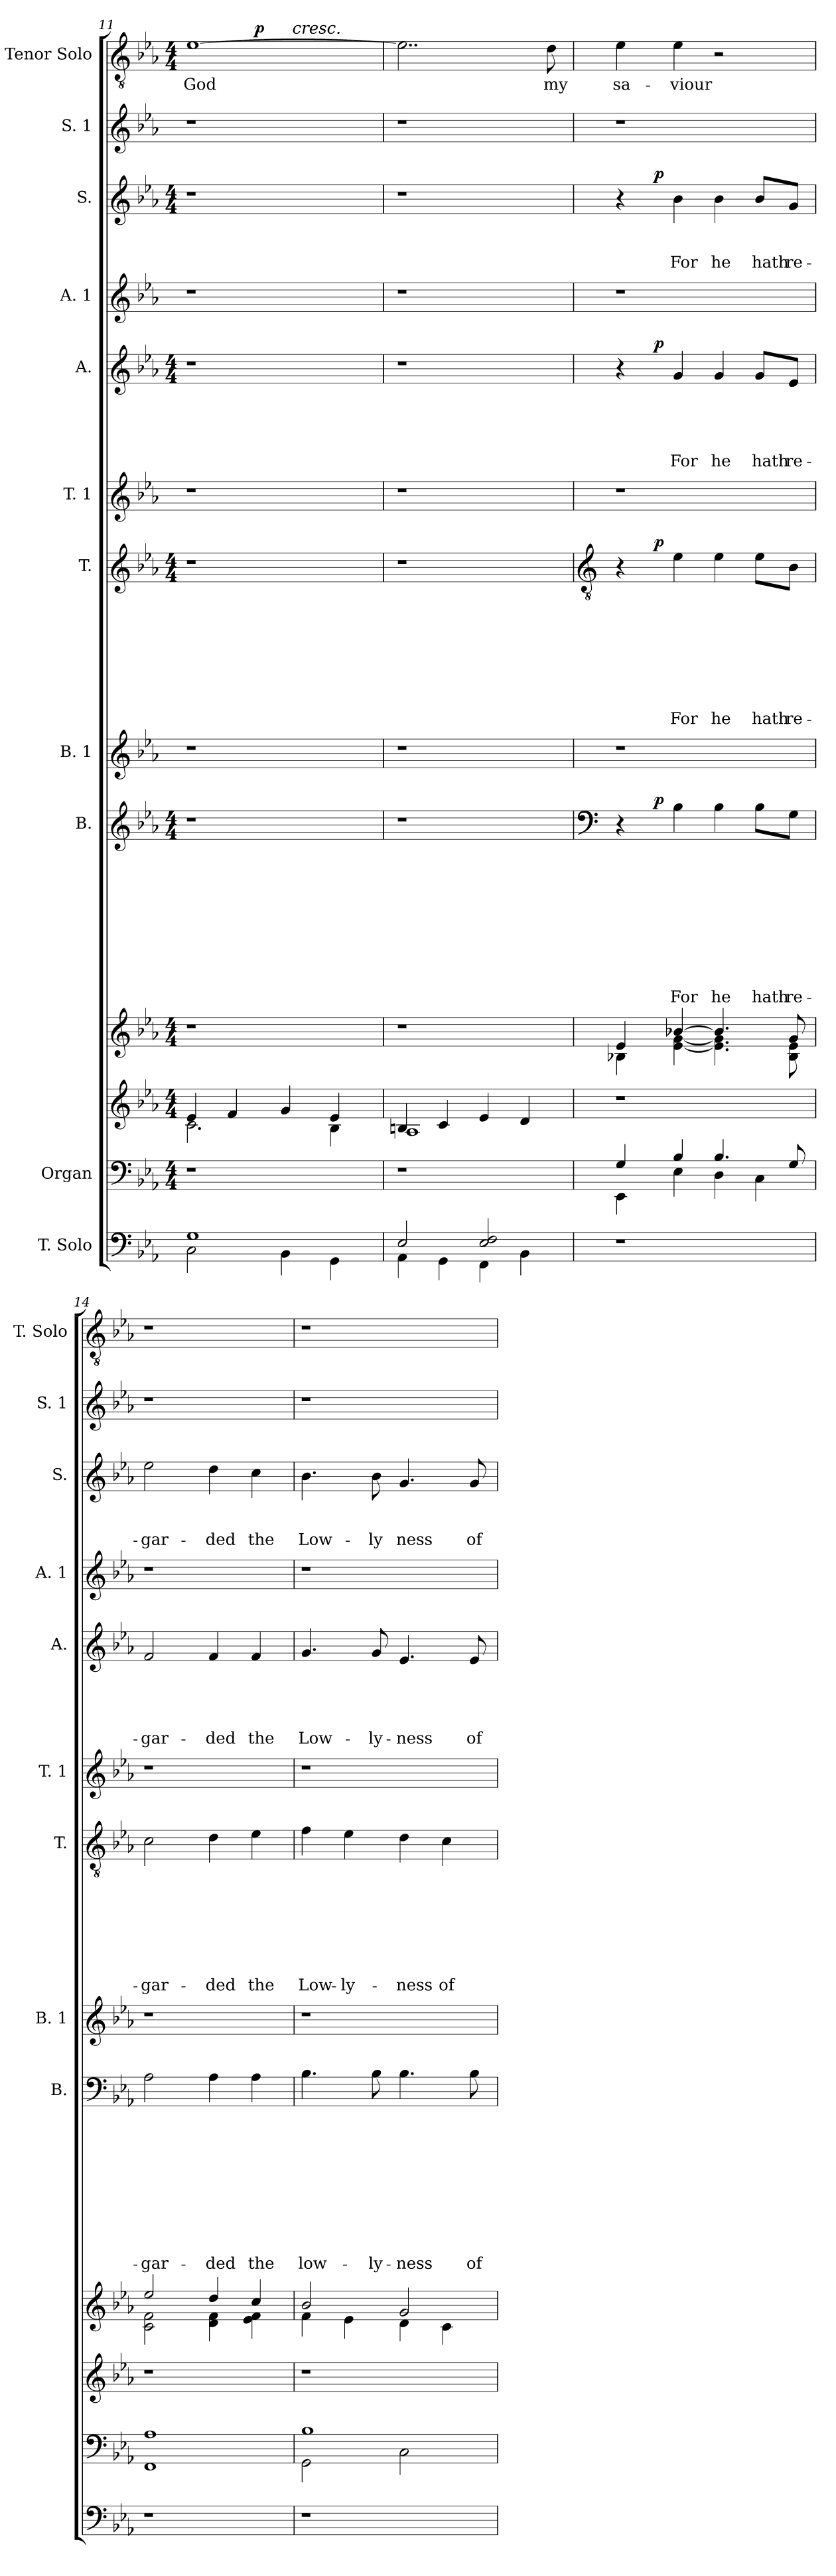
**kern	**kern	**kern	**kern	**kern	**text	**text	**text	**text	**text	**text	**text	**text	**text	**text	**dynam	**kern	**kern	**text	**text	**text	**text	**text	**text	**text	**text	**dynam	**kern	**kern	**text	**text	**text	**text	**text	**dynam	**kern	**kern	**text	**text	**text	**dynam	**kern	**kern	**text	**dynam
*part13	*part12	*part11	*part10	*part9	*part9	*part9	*part9	*part9	*part9	*part9	*part9	*part9	*part9	*part9	*part9	*part8	*part7	*part7	*part7	*part7	*part7	*part7	*part7	*part7	*part7	*part7	*part6	*part5	*part5	*part5	*part5	*part5	*part5	*part5	*part4	*part3	*part3	*part3	*part3	*part3	*part2	*part1	*part1	*part1
*staff13	*staff12	*staff11	*staff10	*staff9	*staff9	*staff9	*staff9	*staff9	*staff9	*staff9	*staff9	*staff9	*staff9	*staff9	*staff9	*staff8	*staff7	*staff7	*staff7	*staff7	*staff7	*staff7	*staff7	*staff7	*staff7	*staff7	*staff6	*staff5	*staff5	*staff5	*staff5	*staff5	*staff5	*staff5	*staff4	*staff3	*staff3	*staff3	*staff3	*staff3	*staff2	*staff1	*staff1	*staff1
*I"T. Solo	*I"Organ	*	*	*I"B.	*	*	*	*	*	*	*	*	*	*	*	*I"B. 1	*I"T.	*	*	*	*	*	*	*	*	*	*I"T. 1	*I"A.	*	*	*	*	*	*	*I"A. 1	*I"S.	*	*	*	*	*I"S. 1	*I"Tenor Solo	*	*
*	*	*	*	*I'B.	*	*	*	*	*	*	*	*	*	*	*	*I'B. 1	*I'T.	*	*	*	*	*	*	*	*	*	*I'T. 1	*I'A.	*	*	*	*	*	*	*I'A. 1	*I'S.	*	*	*	*	*I'S. 1	*I'T. Solo	*	*
*clefF4	*clefF4	*clefG2	*clefG2	*clefG2	*	*	*	*	*	*	*	*	*	*	*	*clefG2	*clefG2	*	*	*	*	*	*	*	*	*	*clefG2	*clefG2	*	*	*	*	*	*	*clefG2	*clefG2	*	*	*	*	*clefG2	*clefGv2	*	*
*k[b-e-a-]	*k[b-e-a-]	*k[b-e-a-]	*k[b-e-a-]	*k[b-e-a-]	*	*	*	*	*	*	*	*	*	*	*	*k[b-e-a-]	*k[b-e-a-]	*	*	*	*	*	*	*	*	*	*k[b-e-a-]	*k[b-e-a-]	*	*	*	*	*	*	*k[b-e-a-]	*k[b-e-a-]	*	*	*	*	*k[b-e-a-]	*k[b-e-a-]	*	*
*E-:	*E-:	*E-:	*E-:	*E-:	*	*	*	*	*	*	*	*	*	*	*	*E-:	*E-:	*	*	*	*	*	*	*	*	*	*E-:	*E-:	*	*	*	*	*	*	*E-:	*E-:	*	*	*	*	*E-:	*E-:	*	*
*	*M4/4	*M4/4	*M4/4	*M4/4	*	*	*	*	*	*	*	*	*	*	*	*	*M4/4	*	*	*	*	*	*	*	*	*	*	*M4/4	*	*	*	*	*	*	*	*M4/4	*	*	*	*	*	*M4/4	*	*
=11	=11	=11	=11	=11	=11	=11	=11	=11	=11	=11	=11	=11	=11	=11	=11	=11	=11	=11	=11	=11	=11	=11	=11	=11	=11	=11	=11	=11	=11	=11	=11	=11	=11	=11	=11	=11	=11	=11	=11	=11	=11	=11	=11	=11
*^	*	*^	*	*	*	*	*	*	*	*	*	*	*	*	*	*	*	*	*	*	*	*	*	*	*	*	*	*	*	*	*	*	*	*	*	*	*	*	*	*	*	*	*	*
!	!	!	!	!	!	!	!	!	!	!	!	!	!	!	!	!	!	!	!	!	!	!	!	!	!	!	!	!	!	!	!	!	!	!	!	!	!	!	!	!	!	!	!	!LO:TX:a:i:t=subito	!	!
!	!	!	!	!	!	!	!	!	!	!	!	!	!	!	!	!	!	!	!	!	!	!	!	!	!	!	!	!	!	!	!	!	!	!	!	!	!	!	!	!	!	!	!	!	!LO:LY:b	!
*	*	*	*	*	*	*	*	*	*	*	*	*	*	*	*	*	*	*	*	*	*	*	*	*	*	*	*	*	*	*	*	*	*	*	*	*	*	*	*	*	*	*	*	*^	*	*
*	*	*	*	*	*	*	*	*	*	*	*	*	*	*	*	*	*	*	*	*	*	*	*	*	*	*	*	*	*	*	*	*	*	*	*	*	*	*	*	*	*	*	*	*	*^	*	*
1G	2C\	1r	4e-/	2.c\	1r	1r	.	.	.	.	.	.	.	.	.	.	.	1r	1r	.	.	.	.	.	.	.	.	.	1r	1r	.	.	.	.	.	.	1r	1r	.	.	.	.	1r	[>1e-	4.ryy	2ryy	God	.
.	.	.	4f/	.	.	.	.	.	.	.	.	.	.	.	.	.	.	.	.	.	.	.	.	.	.	.	.	.	.	.	.	.	.	.	.	.	.	.	.	.	.	.	.	.	.	.	.	.
!	!	!	!	!	!	!	!	!	!	!	!	!	!	!	!	!	!	!	!	!	!	!	!	!	!	!	!	!	!	!	!	!	!	!	!	!	!	!	!	!	!	!	!	!	!	!	!	!LO:DY:a
.	.	.	.	.	.	.	.	.	.	.	.	.	.	.	.	.	.	.	.	.	.	.	.	.	.	.	.	.	.	.	.	.	.	.	.	.	.	.	.	.	.	.	.	.	2ryy	.	.	p
.	4BB-\	.	4g/	.	.	.	.	.	.	.	.	.	.	.	.	.	.	.	.	.	.	.	.	.	.	.	.	.	.	.	.	.	.	.	.	.	.	.	.	.	.	.	.	.	.	32ryy	.	.
!	!	!	!	!	!	!	!	!	!	!	!	!	!	!	!	!	!	!	!	!	!	!	!	!	!	!	!	!	!	!	!	!	!	!	!	!	!	!	!	!	!	!	!	!	!	!LO:TX:a:i:t=cresc.	!	!
.	.	.	.	.	.	.	.	.	.	.	.	.	.	.	.	.	.	.	.	.	.	.	.	.	.	.	.	.	.	.	.	.	.	.	.	.	.	.	.	.	.	.	.	.	.	4...ryy	.	.
.	4GG\	.	4e-/	4B-\	.	.	.	.	.	.	.	.	.	.	.	.	.	.	.	.	.	.	.	.	.	.	.	.	.	.	.	.	.	.	.	.	.	.	.	.	.	.	.	.	.	.	.	.
.	.	.	.	.	.	.	.	.	.	.	.	.	.	.	.	.	.	.	.	.	.	.	.	.	.	.	.	.	.	.	.	.	.	.	.	.	.	.	.	.	.	.	.	.	8ryy	.	.	.
*	*	*	*	*	*	*	*	*	*	*	*	*	*	*	*	*	*	*	*	*	*	*	*	*	*	*	*	*	*	*	*	*	*	*	*	*	*	*	*	*	*	*	*	*v	*v	*v	*	*
=12	=12	=12	=12	=12	=12	=12	=12	=12	=12	=12	=12	=12	=12	=12	=12	=12	=12	=12	=12	=12	=12	=12	=12	=12	=12	=12	=12	=12	=12	=12	=12	=12	=12	=12	=12	=12	=12	=12	=12	=12	=12	=12	=12	=12	=12	=12
2E-/	4AA-\	1r	4Bn/	1A-	1r	1r	.	.	.	.	.	.	.	.	.	.	.	1r	1r	.	.	.	.	.	.	.	.	.	1r	1r	.	.	.	.	.	.	1r	1r	.	.	.	.	1r	2..e-\]	.	.
.	4GG\	.	4c/	.	.	.	.	.	.	.	.	.	.	.	.	.	.	.	.	.	.	.	.	.	.	.	.	.	.	.	.	.	.	.	.	.	.	.	.	.	.	.	.	.	.	.
2E-/ 2F/	4FF\	.	4e-/	.	.	.	.	.	.	.	.	.	.	.	.	.	.	.	.	.	.	.	.	.	.	.	.	.	.	.	.	.	.	.	.	.	.	.	.	.	.	.	.	.	.	.
.	4BB-\	.	4d/	.	.	.	.	.	.	.	.	.	.	.	.	.	.	.	.	.	.	.	.	.	.	.	.	.	.	.	.	.	.	.	.	.	.	.	.	.	.	.	.	.	.	.
!	!	!	!	!	!	!	!	!	!	!	!	!	!	!	!	!	!	!	!	!	!	!	!	!	!	!	!	!	!	!	!	!	!	!	!	!	!	!	!	!	!	!	!	!	!LO:LY:b	!
.	.	.	.	.	.	.	.	.	.	.	.	.	.	.	.	.	.	.	.	.	.	.	.	.	.	.	.	.	.	.	.	.	.	.	.	.	.	.	.	.	.	.	.	8d\	my	.
*v	*v	*	*v	*v	*	*	*	*	*	*	*	*	*	*	*	*	*	*	*	*	*	*	*	*	*	*	*	*	*	*	*	*	*	*	*	*	*	*	*	*	*	*	*	*	*	*
!!LO:PB:g=z
=13	=13	=13	=13	=13	=13	=13	=13	=13	=13	=13	=13	=13	=13	=13	=13	=13	=13	=13	=13	=13	=13	=13	=13	=13	=13	=13	=13	=13	=13	=13	=13	=13	=13	=13	=13	=13	=13	=13	=13	=13	=13	=13	=13	=13
*	*	*	*	*clefF4	*	*	*	*	*	*	*	*	*	*	*	*	*clefGv2	*	*	*	*	*	*	*	*	*	*	*	*	*	*	*	*	*	*	*	*	*	*	*	*	*	*	*
*	*^	*	*^	*	*	*	*	*	*	*	*	*	*	*	*	*	*	*	*	*	*	*	*	*	*	*	*	*	*	*	*	*	*	*	*	*	*	*	*	*	*	*	*	*
!	!	!	!	!	!	!	!	!	!	!	!	!	!	!	!	!	!	!	!	!	!	!	!	!	!	!	!	!	!	!	!	!	!	!	!	!	!	!	!	!	!	!	!	!	!LO:LY:b	!
*	*	*	*	*	*	*^	*	*	*	*	*	*	*	*	*	*	*	*	*^	*	*	*	*	*	*	*	*	*	*	*^	*	*	*	*	*	*	*	*^	*	*	*	*	*	*	*	*
1r	4G/	4EE-\	1r	4e-/	4B-X\	4r	6ryy	.	.	.	.	.	.	.	.	.	.	.	1r	4r	6ryy	.	.	.	.	.	.	.	.	.	1r	4r	6ryy	.	.	.	.	.	.	1r	4r	6ryy	.	.	.	.	1r	4e-\	sa-	.
.	.	.	.	.	.	.	96ryy	.	.	.	.	.	.	.	.	.	.	.	.	.	96ryy	.	.	.	.	.	.	.	.	.	.	.	96ryy	.	.	.	.	.	.	.	.	96ryy	.	.	.	.	.	.	.	.
!	!	!	!	!	!	!	!	!	!	!	!	!	!	!	!	!	!	!LO:DY:a	!	!	!	!	!	!	!	!	!	!	!	!LO:DY:a	!	!	!	!	!	!	!	!	!LO:DY:a	!	!	!	!	!	!	!LO:DY:a	!	!	!	!
.	.	.	.	.	.	.	3%2ryy	.	.	.	.	.	.	.	.	.	.	p	.	.	3%2ryy	.	.	.	.	.	.	.	.	p	.	.	3%2ryy	.	.	.	.	.	p	.	.	3%2ryy	.	.	.	p	.	.	.	.
!	!	!	!	!	!	!	!	!	!	!	!	!	!	!	!	!	!LO:LY:b	!	!	!	!	!	!	!	!	!	!	!	!LO:LY:b	!	!	!	!	!	!	!	!	!LO:LY:b	!	!	!	!	!	!	!LO:LY:b	!	!	!	!LO:LY:b	!
.	4E-\	4B-/	.	[>4b-X/	[<4e-\ [<4g\	4B-\	.	.	.	.	.	.	.	.	.	.	For	.	.	4e-\	.	.	.	.	.	.	.	.	For	.	.	4g/	.	.	.	.	.	For	.	.	4b-\	.	.	.	For	.	.	4e-\	-viour	.
!	!	!	!	!	!	!	!	!	!	!	!	!	!	!	!	!	!LO:LY:b	!	!	!	!	!	!	!	!	!	!	!	!LO:LY:b	!	!	!	!	!	!	!	!	!LO:LY:b	!	!	!	!	!	!	!LO:LY:b	!	!	!	!	!
.	4.B-/	4D\	.	4.b-/]	4.e-\] 4.g\]	4B-\	.	.	.	.	.	.	.	.	.	.	he	.	.	4e-\	.	.	.	.	.	.	.	.	he	.	.	4g/	.	.	.	.	.	he	.	.	4b-\	.	.	.	he	.	.	2r	.	.
!	!	!	!	!	!	!	!	!	!	!	!	!	!	!	!	!	!LO:LY:b	!	!	!	!	!	!	!	!	!	!	!	!LO:LY:b	!	!	!	!	!	!	!	!	!LO:LY:b	!	!	!	!	!	!	!LO:LY:b	!	!	!	!	!
.	.	4C\	.	.	.	8B-\L	.	.	.	.	.	.	.	.	.	.	hath	.	.	8e-\L	.	.	.	.	.	.	.	.	hath	.	.	8g/L	.	.	.	.	.	hath	.	.	8b-/L	.	.	.	hath	.	.	.	.	.
.	.	.	.	.	.	.	12...ryy	.	.	.	.	.	.	.	.	.	.	.	.	.	12...ryy	.	.	.	.	.	.	.	.	.	.	.	12...ryy	.	.	.	.	.	.	.	.	12...ryy	.	.	.	.	.	.	.	.
!	!	!	!	!	!	!	!	!	!	!	!	!	!	!	!	!	!LO:LY:b	!	!	!	!	!	!	!	!	!	!	!	!LO:LY:b	!	!	!	!	!	!	!	!	!LO:LY:b	!	!	!	!	!	!	!LO:LY:b	!	!	!	!	!
.	8G/	.	.	8g/	8B-\ 8e-\	8G\J	.	.	.	.	.	.	.	.	.	.	re-	.	.	8B-\J	.	.	.	.	.	.	.	.	re-	.	.	8e-/J	.	.	.	.	.	re-	.	.	8g/J	.	.	.	re-	.	.	.	.	.
*	*v	*v	*	*	*	*	*	*	*	*	*	*	*	*	*	*	*	*	*	*	*	*	*	*	*	*	*	*	*	*	*	*	*	*	*	*	*	*	*	*	*	*	*	*	*	*	*	*	*	*
=14	=14	=14	=14	=14	=14	=14	=14	=14	=14	=14	=14	=14	=14	=14	=14	=14	=14	=14	=14	=14	=14	=14	=14	=14	=14	=14	=14	=14	=14	=14	=14	=14	=14	=14	=14	=14	=14	=14	=14	=14	=14	=14	=14	=14	=14	=14	=14	=14	=14
!	!	!	!	!	!	!	!	!	!	!	!	!	!	!	!	!LO:LY:b	!	!	!	!	!	!	!	!	!	!	!	!LO:LY:b	!	!	!	!	!	!	!	!	!LO:LY:b	!	!	!	!	!	!	!LO:LY:b	!	!	!	!	!
*	*	*	*	*	*v	*v	*	*	*	*	*	*	*	*	*	*	*	*	*v	*v	*	*	*	*	*	*	*	*	*	*	*v	*v	*	*	*	*	*	*	*	*v	*v	*	*	*	*	*	*	*	*
1r	1FF 1A-	1r	2ee-/	2c\ 2f\	2A-\	.	.	.	.	.	.	.	.	.	-gar-	.	1r	2c\	.	.	.	.	.	.	.	-gar-	.	1r	2f/	.	.	.	.	-gar-	.	1r	2ee-\	.	.	-gar-	.	1r	1r	.	.
!	!	!	!	!	!	!	!	!	!	!	!	!	!	!	!LO:LY:b	!	!	!	!	!	!	!	!	!	!	!LO:LY:b	!	!	!	!	!	!	!	!LO:LY:b	!	!	!	!	!	!LO:LY:b	!	!	!	!	!
.	.	.	4dd/	4d\ 4f\	4A-\	.	.	.	.	.	.	.	.	.	-ded	.	.	4d\	.	.	.	.	.	.	.	-ded	.	.	4f/	.	.	.	.	-ded	.	.	4dd\	.	.	-ded	.	.	.	.	.
!	!	!	!	!	!	!	!	!	!	!	!	!	!	!	!LO:LY:b	!	!	!	!	!	!	!	!	!	!	!LO:LY:b	!	!	!	!	!	!	!	!LO:LY:b	!	!	!	!	!	!LO:LY:b	!	!	!	!	!
.	.	.	4cc/	4e-\ 4f\	4A-\	.	.	.	.	.	.	.	.	.	the	.	.	4e-\	.	.	.	.	.	.	.	the	.	.	4f/	.	.	.	.	the	.	.	4cc\	.	.	the	.	.	.	.	.
=15	=15	=15	=15	=15	=15	=15	=15	=15	=15	=15	=15	=15	=15	=15	=15	=15	=15	=15	=15	=15	=15	=15	=15	=15	=15	=15	=15	=15	=15	=15	=15	=15	=15	=15	=15	=15	=15	=15	=15	=15	=15	=15	=15	=15	=15
*	*^	*	*	*	*	*	*	*	*	*	*	*	*	*	*	*	*	*	*	*	*	*	*	*	*	*	*	*	*	*	*	*	*	*	*	*	*	*	*	*	*	*	*	*	*
!	!	!	!	!	!	!	!	!	!	!	!	!	!	!	!	!LO:LY:b	!	!	!	!	!	!	!	!	!	!	!LO:LY:b	!	!	!	!	!	!	!	!LO:LY:b	!	!	!	!	!	!LO:LY:b	!	!	!	!	!
1r	1B-	2GG\	1r	2b-/	4f\	4.B-\	.	.	.	.	.	.	.	.	.	low-	.	1r	4f\	.	.	.	.	.	.	.	Low-	.	1r	4.g/	.	.	.	.	Low-	.	1r	4.b-\	.	.	Low-	.	1r	1r	.	.
!	!	!	!	!	!	!	!	!	!	!	!	!	!	!	!	!	!	!	!	!	!	!	!	!	!	!	!LO:LY:b:rj	!	!	!	!	!	!	!	!	!	!	!	!	!	!	!	!	!	!	!
.	.	.	.	.	4e-\	.	.	.	.	.	.	.	.	.	.	.	.	.	4e-\	.	.	.	.	.	.	.	-ly-	.	.	.	.	.	.	.	.	.	.	.	.	.	.	.	.	.	.	.
!	!	!	!	!	!	!	!	!	!	!	!	!	!	!	!	!LO:LY:b	!	!	!	!	!	!	!	!	!	!	!	!	!	!	!	!	!	!	!LO:LY:b	!	!	!	!	!	!LO:LY:b	!	!	!	!	!
.	.	.	.	.	.	8B-\	.	.	.	.	.	.	.	.	.	-ly-	.	.	.	.	.	.	.	.	.	.	.	.	.	8g/	.	.	.	.	-ly-	.	.	8b-\	.	.	-ly	.	.	.	.	.
!	!	!	!	!	!	!	!	!	!	!	!	!	!	!	!	!LO:LY:b	!	!	!	!	!	!	!	!	!	!	!LO:LY:b	!	!	!	!	!	!	!	!LO:LY:b	!	!	!	!	!	!LO:LY:b	!	!	!	!	!
.	.	2C\	.	2g/	4d\	4.B-\	.	.	.	.	.	.	.	.	.	-ness	.	.	4d\	.	.	.	.	.	.	.	-ness	.	.	4.e-/	.	.	.	.	-ness	.	.	4.g/	.	.	ness	.	.	.	.	.
!	!	!	!	!	!	!	!	!	!	!	!	!	!	!	!	!	!	!	!	!	!	!	!	!	!	!	!LO:LY:b	!	!	!	!	!	!	!	!	!	!	!	!	!	!	!	!	!	!	!
.	.	.	.	.	4c\	.	.	.	.	.	.	.	.	.	.	.	.	.	4c\	.	.	.	.	.	.	.	of	.	.	.	.	.	.	.	.	.	.	.	.	.	.	.	.	.	.	.
!	!	!	!	!	!	!	!	!	!	!	!	!	!	!	!	!LO:LY:b	!	!	!	!	!	!	!	!	!	!	!	!	!	!	!	!	!	!	!LO:LY:b	!	!	!	!	!	!LO:LY:b	!	!	!	!	!
.	.	.	.	.	.	8B-\	.	.	.	.	.	.	.	.	.	of	.	.	.	.	.	.	.	.	.	.	.	.	.	8e-/	.	.	.	.	of	.	.	8g/	.	.	of	.	.	.	.	.
*	*v	*v	*	*v	*v	*	*	*	*	*	*	*	*	*	*	*	*	*	*	*	*	*	*	*	*	*	*	*	*	*	*	*	*	*	*	*	*	*	*	*	*	*	*	*	*	*
=	=	=	=	=	=	=	=	=	=	=	=	=	=	=	=	=	=	=	=	=	=	=	=	=	=	=	=	=	=	=	=	=	=	=	=	=	=	=	=	=	=	=	=	=
*-	*-	*-	*-	*-	*-	*-	*-	*-	*-	*-	*-	*-	*-	*-	*-	*-	*-	*-	*-	*-	*-	*-	*-	*-	*-	*-	*-	*-	*-	*-	*-	*-	*-	*-	*-	*-	*-	*-	*-	*-	*-	*-	*-	*-
